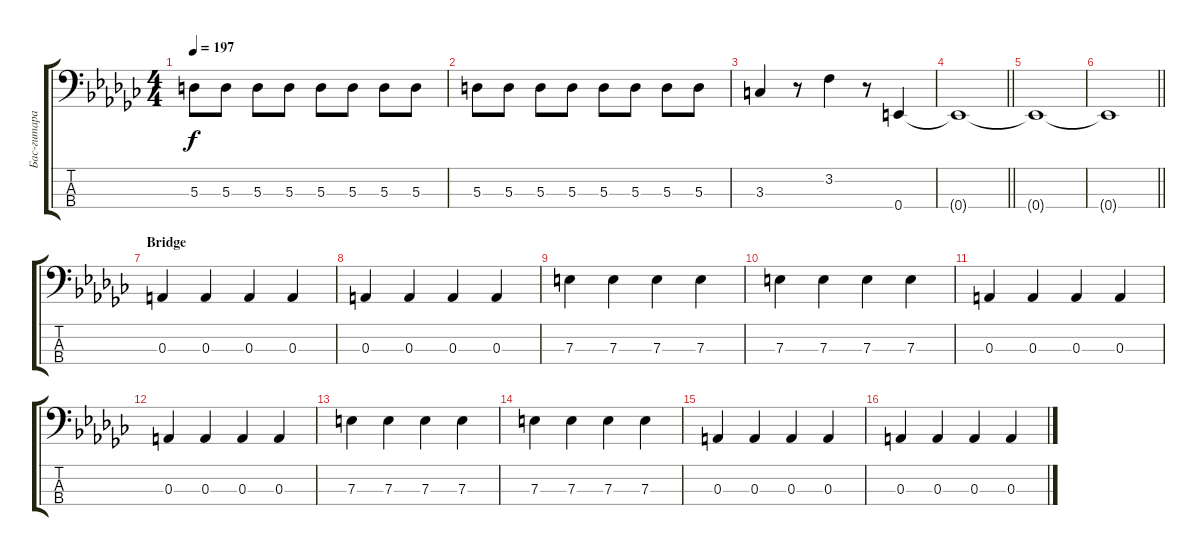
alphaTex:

\track ("Бас-гитара" "Бас-гитара") {instrument electricbassfinger}
\staff {score tabs}
\tuning (G2 D2 A1 E1) {hide}
\ts (4 4)
\tempo 197
\clef f4
\ks gb
5.3.8{dy f} 5.3.8 5.3.8 5.3.8 5.3.8 5.3.8 5.3.8 5.3.8 |
5.3.8 5.3.8 5.3.8 5.3.8 5.3.8 5.3.8 5.3.8 5.3.8 |
3.3.4 r.8 3.2.4 r.8 0.4.4 |
\barLineRight lightlight
0.4{t}.1 |
0.4{t}.1 |
\barLineRight lightlight
0.4{t}.1 |
\section ("" "Bridge")
0.3.4 0.3.4 0.3.4 0.3.4 |
0.3.4 0.3.4 0.3.4 0.3.4 |
7.3.4 7.3.4 7.3.4 7.3.4 |
7.3.4 7.3.4 7.3.4 7.3.4 |
0.3.4 0.3.4 0.3.4 0.3.4 |
0.3.4 0.3.4 0.3.4 0.3.4 |
7.3.4 7.3.4 7.3.4 7.3.4 |
7.3.4 7.3.4 7.3.4 7.3.4 |
0.3.4 0.3.4 0.3.4 0.3.4 |
0.3.4 0.3.4 0.3.4 0.3.4
